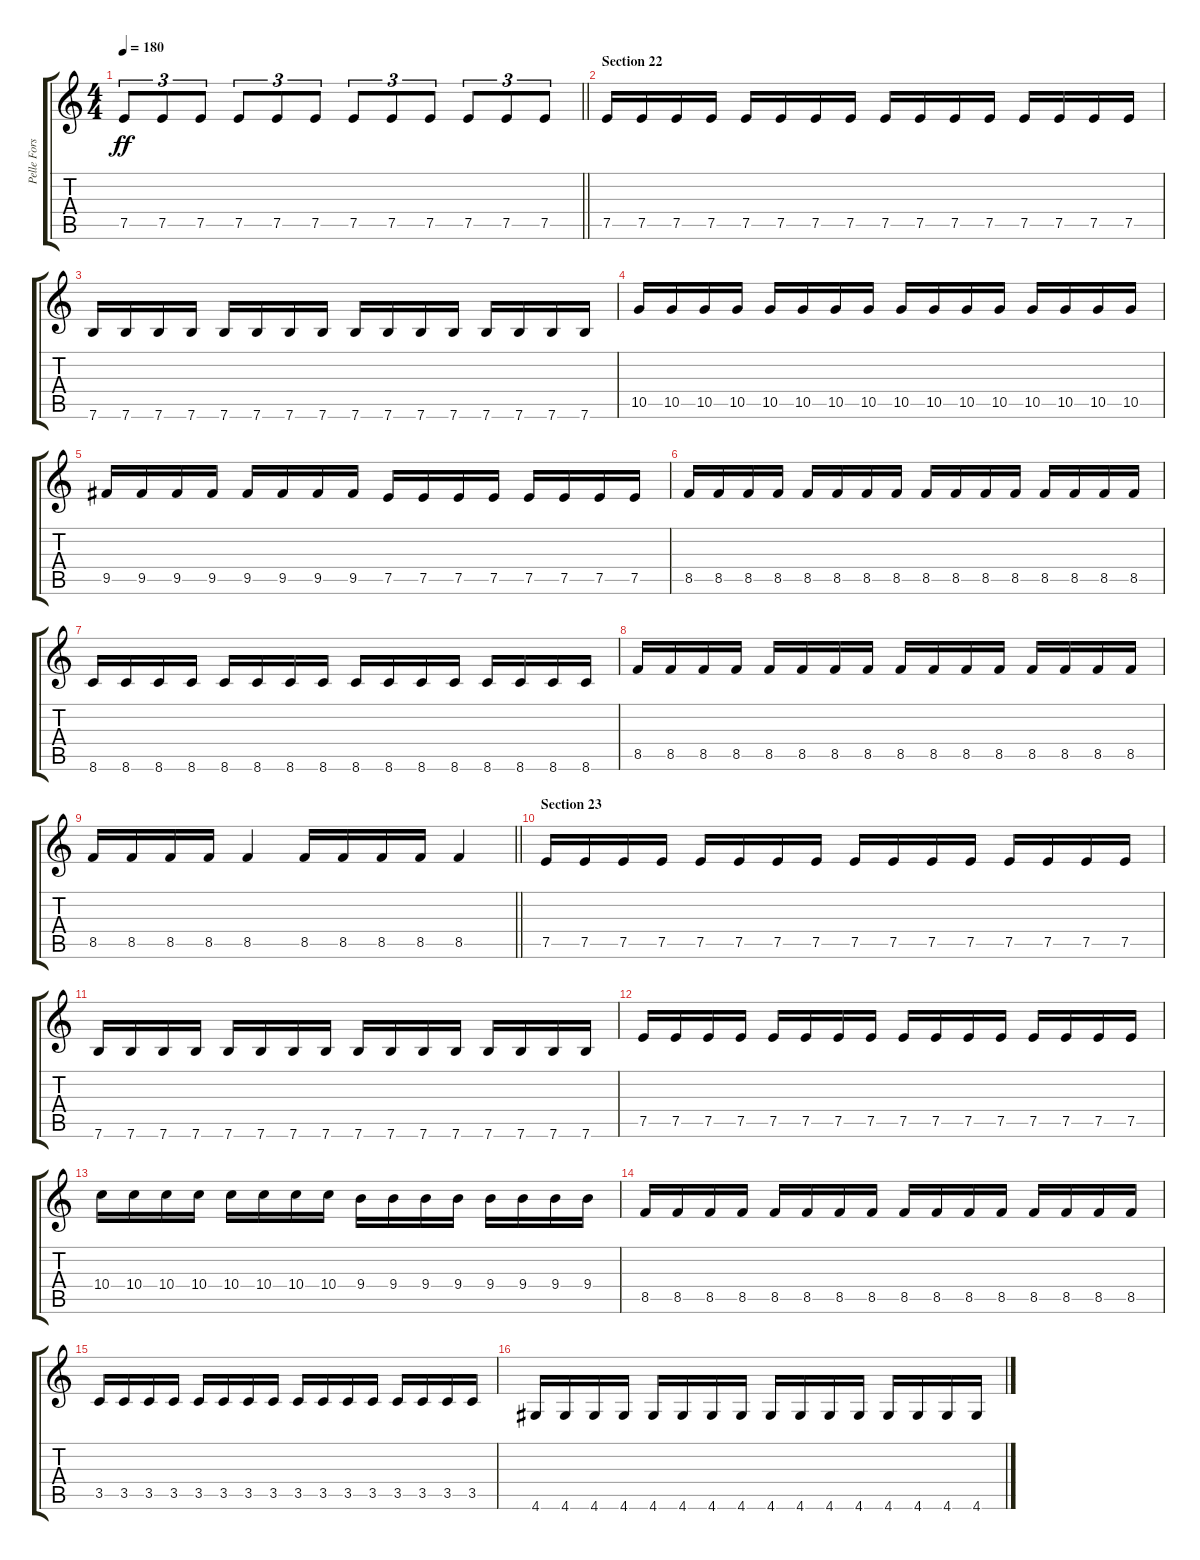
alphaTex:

\track ("Pelle Forsberg" "Pelle Fors") {instrument distortionguitar}
\staff {score tabs}
\tuning (E4 B3 G3 D3 A2 E2) {hide}
\ts (4 4)
\tempo 180
\clef g2
\barLineRight lightlight
\ks c
7.5.8{tu (3 2) dy ff} 7.5.8{tu (3 2)} 7.5.8{tu (3 2)} 7.5.8{tu (3 2)} 7.5.8{tu (3 2)} 7.5.8{tu (3 2)} 7.5.8{tu (3 2)} 7.5.8{tu (3 2)} 7.5.8{tu (3 2)} 7.5.8{tu (3 2)} 7.5.8{tu (3 2)} 7.5.8{tu (3 2)} |
\section ("" "Section 22")
7.5.16 7.5.16 7.5.16 7.5.16 7.5.16 7.5.16 7.5.16 7.5.16 7.5.16 7.5.16 7.5.16 7.5.16 7.5.16 7.5.16 7.5.16 7.5.16 |
7.6.16 7.6.16 7.6.16 7.6.16 7.6.16 7.6.16 7.6.16 7.6.16 7.6.16 7.6.16 7.6.16 7.6.16 7.6.16 7.6.16 7.6.16 7.6.16 |
10.5.16 10.5.16 10.5.16 10.5.16 10.5.16 10.5.16 10.5.16 10.5.16 10.5.16 10.5.16 10.5.16 10.5.16 10.5.16 10.5.16 10.5.16 10.5.16 |
9.5.16 9.5.16 9.5.16 9.5.16 9.5.16 9.5.16 9.5.16 9.5.16 7.5.16 7.5.16 7.5.16 7.5.16 7.5.16 7.5.16 7.5.16 7.5.16 |
8.5.16 8.5.16 8.5.16 8.5.16 8.5.16 8.5.16 8.5.16 8.5.16 8.5.16 8.5.16 8.5.16 8.5.16 8.5.16 8.5.16 8.5.16 8.5.16 |
8.6.16 8.6.16 8.6.16 8.6.16 8.6.16 8.6.16 8.6.16 8.6.16 8.6.16 8.6.16 8.6.16 8.6.16 8.6.16 8.6.16 8.6.16 8.6.16 |
8.5.16 8.5.16 8.5.16 8.5.16 8.5.16 8.5.16 8.5.16 8.5.16 8.5.16 8.5.16 8.5.16 8.5.16 8.5.16 8.5.16 8.5.16 8.5.16 |
\barLineRight lightlight
8.5.16 8.5.16 8.5.16 8.5.16 8.5.4 8.5.16 8.5.16 8.5.16 8.5.16 8.5.4 |
\section ("" "Section 23")
7.5.16 7.5.16 7.5.16 7.5.16 7.5.16 7.5.16 7.5.16 7.5.16 7.5.16 7.5.16 7.5.16 7.5.16 7.5.16 7.5.16 7.5.16 7.5.16 |
7.6.16 7.6.16 7.6.16 7.6.16 7.6.16 7.6.16 7.6.16 7.6.16 7.6.16 7.6.16 7.6.16 7.6.16 7.6.16 7.6.16 7.6.16 7.6.16 |
7.5.16 7.5.16 7.5.16 7.5.16 7.5.16 7.5.16 7.5.16 7.5.16 7.5.16 7.5.16 7.5.16 7.5.16 7.5.16 7.5.16 7.5.16 7.5.16 |
10.4.16 10.4.16 10.4.16 10.4.16 10.4.16 10.4.16 10.4.16 10.4.16 9.4.16 9.4.16 9.4.16 9.4.16 9.4.16 9.4.16 9.4.16 9.4.16 |
8.5.16 8.5.16 8.5.16 8.5.16 8.5.16 8.5.16 8.5.16 8.5.16 8.5.16 8.5.16 8.5.16 8.5.16 8.5.16 8.5.16 8.5.16 8.5.16 |
3.5.16 3.5.16 3.5.16 3.5.16 3.5.16 3.5.16 3.5.16 3.5.16 3.5.16 3.5.16 3.5.16 3.5.16 3.5.16 3.5.16 3.5.16 3.5.16 |
4.6.16 4.6.16 4.6.16 4.6.16 4.6.16 4.6.16 4.6.16 4.6.16 4.6.16 4.6.16 4.6.16 4.6.16 4.6.16 4.6.16 4.6.16 4.6.16
